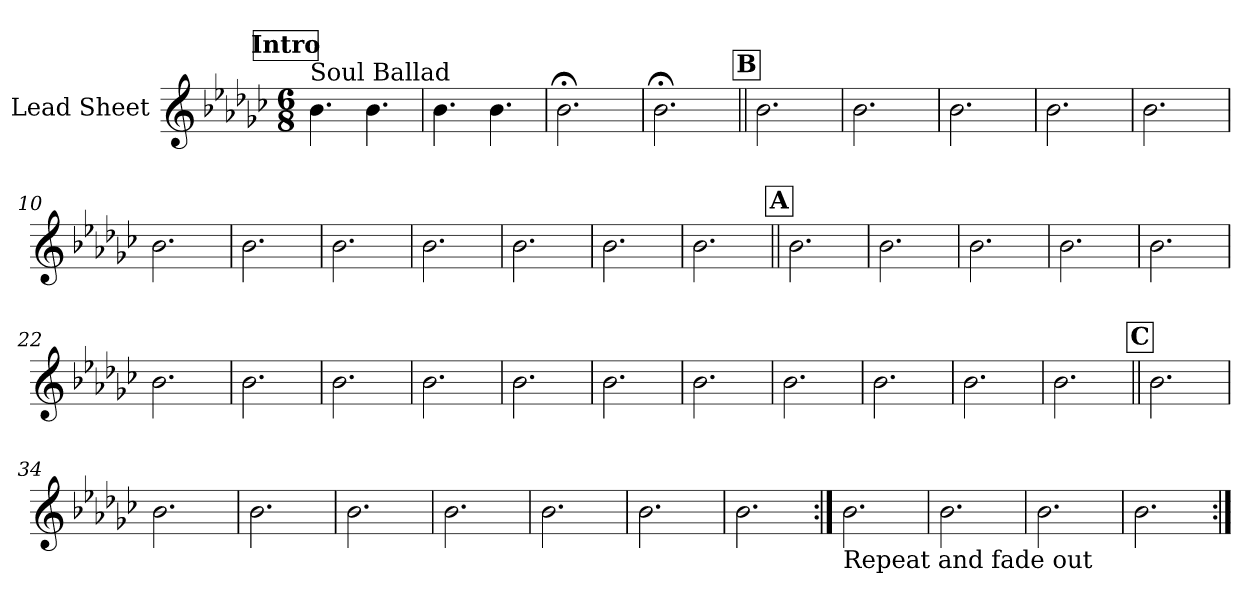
**kern
*part1
*staff1
*I"Lead Sheet
*clefG2
*k[b-e-a-d-g-c-]
*e-:
*M6/8
*MM58
!!LO:REH:place=s1:a:fs=14:t=Intro
=1
!LO:TX:a:t=Soul Ballad
4.b-\
4.b-\
=2
4.b-\
4.b-\
=3
2.b-;<\
=4
2.b-;<\
!!LO:LB:g=z
!!LO:REH:place=s1:a:fs=14:t=B
=5||
2.b-\
=6
2.b-\
=7
2.b-\
=8
2.b-\
!!LO:LB:g=z
=9
2.b-\
=10
2.b-\
=11
2.b-\
=12
2.b-\
!!LO:LB:g=z
=13
2.b-\
=14
2.b-\
=15
2.b-\
=16
2.b-\
!!LO:LB:g=z
!!LO:REH:place=s1:a:fs=14:t=A
=17||
2.b-\
=18
2.b-\
=19
2.b-\
=20
2.b-\
!!LO:LB:g=z
=21
2.b-\
=22
2.b-\
=23
2.b-\
=24
2.b-\
!!LO:LB:g=z
=25
2.b-\
=26
2.b-\
=27
2.b-\
=28
2.b-\
!!LO:LB:g=z
=29
2.b-\
=30
2.b-\
=31
2.b-\
=32
2.b-\
!!LO:LB:g=z
!!LO:REH:place=s1:a:fs=14:t=C
=33||
2.b-\
=34
2.b-\
=35
2.b-\
=36
2.b-\
!!LO:LB:g=z
=37
2.b-\
=38
2.b-\
=39
2.b-\
=40
2.b-\
!!LO:PB:g=z
=41:|!
!LO:TX:b:t=Repeat and fade out
2.b-\
=42
2.b-\
=43
2.b-\
=44
2.b-\
=:|!
*-
